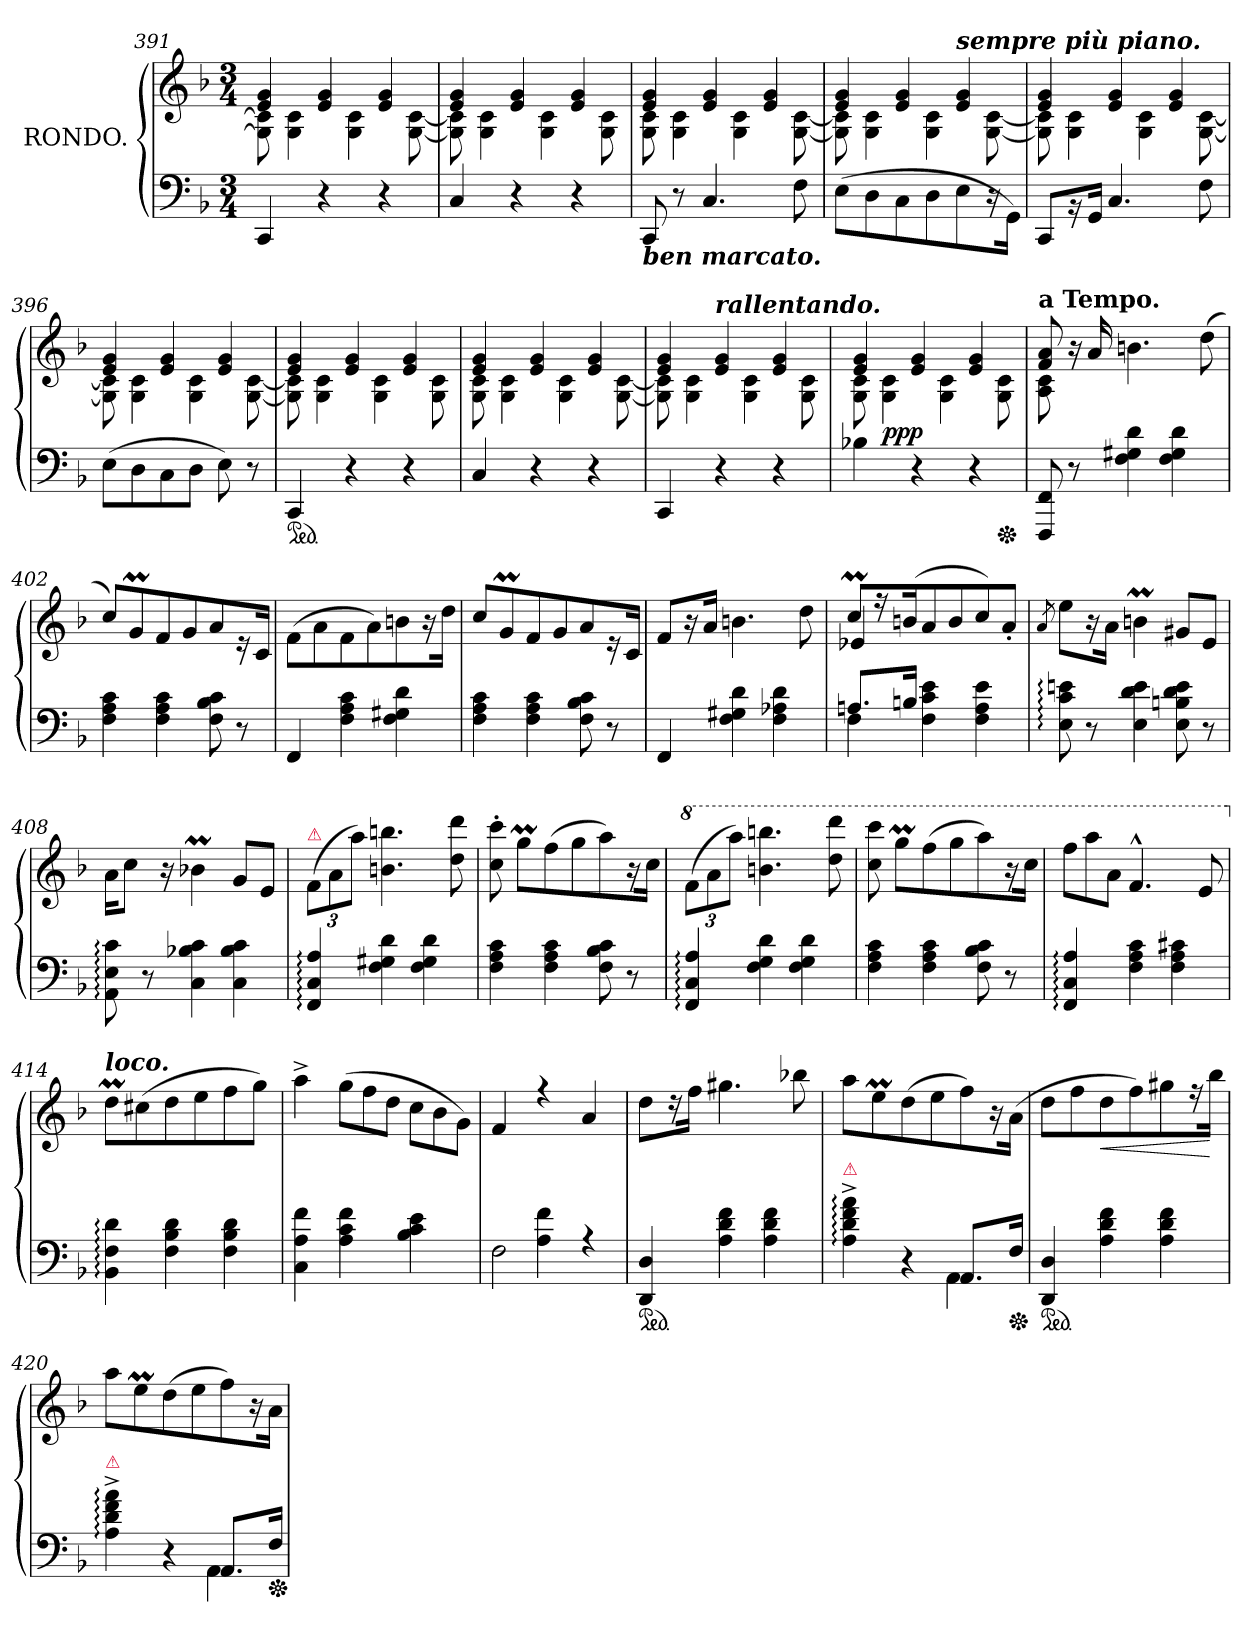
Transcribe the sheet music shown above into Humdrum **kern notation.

**kern	**kern	**dynam
*part1	*part1	*part1
*staff2	*staff1	*staff1/2
*I"RONDO.	*	*
*clefF4	*clefG2	*
*k[b-]	*k[b-]	*
*M3/4	*M3/4	*
=391	=391	=391
*	*^	*
4CC	4e 4g	8G] 8c]	.
.	.	4G 4c	.
4r	4e 4g	.	.
.	.	4G 4c	.
4r	4e 4g	.	.
.	.	[8G [8c	.
=392	=392	=392	=392
4C	4e 4g	8G] 8c]	.
.	.	4G 4c	.
4r	4e 4g	.	.
.	.	4G 4c	.
4r	4e 4g	.	.
.	.	8G 8c	.
=393	=393	=393	=393
!LO:TX:b:Bi:t=ben marcato.	!	!	!
8CC	4e 4g	8G 8c	.
8r	.	4G 4c	.
4.C	4e 4g	.	.
.	.	4G 4c	.
.	4e 4g	.	.
8F	.	[8G [8c	.
=394	=394	=394	=394
(>8E\L	4e 4g	8G] 8c]	.
8D\	.	4G 4c	.
8C\	4e 4g	.	.
8D\	.	4G 4c	.
!	!LO:TX:a:Bi:t=sempre più piano.	!	!
8E\	4e 4g	.	.
16r	.	[8G [8c	.
16GG\Jk)	.	.	.
=395	=395	=395	=395
8CCL	4e 4g	8G] 8c]	.
16rBB	.	4G 4c	.
16GGJk	.	.	.
4.C	4e 4g	.	.
.	.	4G 4c	.
.	4e 4g	.	.
8F	.	[8G [8c	.
=396	=396	=396	=396
(>8EL	4e 4g	8G] 8c]	.
8D	.	4G 4c	.
8C	4e 4g	.	.
8DJ	.	4G 4c	.
8E)	4e 4g	.	.
8r	.	[8G [8c	.
=397	=397	=397	=397
*ped	*	*	*
4CC	4e 4g	8G] 8c]	.
.	.	4G 4c	.
4r	4e 4g	.	.
.	.	4G 4c	.
4r	4e 4g	.	.
.	.	8G 8c	.
=398	=398	=398	=398
4C	4e 4g	8G 8c	.
.	.	4G 4c	.
4r	4e 4g	.	.
.	.	4G 4c	.
4r	4e 4g	.	.
.	.	[8G [8c	.
=399	=399	=399	=399
4CC	4e 4g	8G] 8c]	.
.	.	4G 4c	.
!	!LO:TX:a:Bi:t=rallentando.	!	!
4r	4e 4g	.	.
.	.	4G 4c	.
4r	4e 4g	.	.
.	.	8G 8c	.
=400	=400	=400	=400
4B-X	4e 4g	8G 8c	.
.	.	4G 4c	ppp
4r	4e 4g	.	.
.	.	4G 4c	.
4r	4e 4g	.	.
*Xped	*	*	*
.	.	8G 8c	.
=401	=401	=401	=401
!	!LO:TX:a:B:t=a Tempo.	!	!
8FFF 8FF	8f 8a	8A 8c	.
8r	16r	8ryy	.
.	16a	.	.
4F 4G#X 4d	4.bn\	2ryy	.
4F 4G# 4d	.	.	.
.	(>8dd\	.	.
*	*v	*v	*
=402	=402	=402
4F 4A 4c	8ccL)	.
.	8gM	.
4F 4A 4c	8f	.
.	8g	.
8F 8B- 8c	8a	.
8r	16r	.
.	16cJk	.
=403	=403	=403
4FF	(>8f\L	.
.	8a\	.
4F 4A 4c	8f\	.
.	8a\)	.
4F 4G#X 4d	8bn\	.
.	16r	.
.	16dd\Jk	.
=404	=404	=404
4F 4A 4c	8ccL	.
.	8gM	.
4F 4A 4c	8f	.
.	8g	.
8F 8B- 8c	8a	.
8r	16r	.
.	16cJk	.
=405	=405	=405
4FF	8fL	.
.	16r	.
.	16aJk	.
4F 4G#X 4d	4.bn	.
4F 4A-X 4d	.	.
.	8dd	.
=406	=406	=406
*^	*^	*
8.AnL	4F	8ccML	4e-X/	.
.	.	16r	.	.
16BnJk	.	(>16bnK	.	.
4F 4c 4e	2ryy	8a	2ryy	.
.	.	8b	.	.
4F 4A 4e	.	8cc)	.	.
.	.	8a'>J	.	.
*v	*v	*	*	*
*	*v	*v	*
=407	=407	=407
.	8qa/	.
8E: 8c: 8en:	8eeL	.
8r	16r	.
.	16aJk	.
4E 4d 4e	4bnm	.
8E 8Bn 8d 8e	8g#XL	.
8r	8eJ	.
=408	=408	=408
8AA: 8E: 8c:	16aKL	.
.	8ccJ	.
8r	.	.
.	16r	.
4C 4B-X 4c	4b-XM	.
4C 4B- 4c	8gL	.
.	8eJ	.
=409	=409	=409
!	!LO:TX:a:color=crimson:t=⚠	!
4FF: 4C: 4A:	(>12fL	.
.	12a	.
.	12aaJ)	.
4F 4G#X 4d	4.bn 4.bbn	.
4F 4G# 4d	.	.
.	8dd 8ddd	.
=410	=410	=410
4F 4A 4c	8cc'> 8ccc'>	.
.	8ggML	.
4F 4A 4c	(>8ff	.
.	8gg	.
8F 8B- 8c	8aa)	.
8r	16r	.
.	16ccJk	.
=411	=411	=411
*	*8va	*
4FF: 4C: 4A:	(>12ffL	.
.	12aa	.
.	12aaaJ)	.
4F 4G 4d	4.bbn 4.bbbn	.
4F 4G 4d	.	.
.	8ddd 8dddd	.
=412	=412	=412
4F 4A 4c	8ccc 8cccc	.
.	8gggML	.
4F 4A 4c	(>8fff	.
.	8ggg	.
8F 8B- 8c	8aaa)	.
8r	16r	.
.	16cccJk	.
=413	=413	=413
*	*Xtuplet	*
4FF: 4C: 4A:	12fffL	.
.	12aaa	.
.	12aaJ	.
4F 4A 4c	4.ff^^>	.
4F 4A 4c#X	.	.
.	8ee	.
=414	=414	=414
*	*X8va	*
!	!LO:TX:a:Bi:t=loco.	!
4BB-: 4F: 4d:	8ddML	.
.	(>8cc#X	.
4F 4B- 4d	8dd	.
.	8ee	.
4F 4B- 4d	8ff	.
.	8ggJ)	.
=415	=415	=415
4C 4A 4f	4aa^>	.
4A 4c 4f	(>12ggL	.
.	12ff	.
.	12ddJ	.
4B- 4c 4e	12cc\L	.
.	12b-\	.
.	12g\J)	.
=416	=416	=416
*^	*	*
4ryy	2F	4f	.
4A\ 4f\	.	4rff	.
4rA	4ryy	4a	.
=417	=417	=417	=417
!LO:TX:b:color=crimson:t=⚠	!	!	!
*v	*v	*	*
*ped	*	*
4DD 4D	8ddL	.
.	16rdd	.
.	16ffJk	.
4A 4d 4f	4.gg#X	.
4A 4d 4f	.	.
.	8bb-X	.
=418	=418	=418
*^	*	*
!LO:TX:a:color=crimson:t=⚠	!	!	!
4A:^< 4d:^< 4f:^< 4a:^<	2ryy	8aaL	.
.	.	8eem	.
4r	.	(>8dd	.
.	.	8ee	.
8.AAL	4AA	8ff)	.
.	.	16r	.
*Xped	*	*	*
16FJk	.	(>16aJk	.
*v	*v	*	*
=419	=419	=419
*ped	*	*
4DD 4D	8ddL	.
.	8ff	.
!	!	!LO:HP:b
4A 4d 4f	8dd	<
.	8ff)	.
4A 4d 4f	8gg#X	.
.	16r	.
.	16bb-Jk	[
=420	=420	=420
*^	*	*
!LO:TX:a:color=crimson:t=⚠	!	!	!
4A:^< 4d:^< 4f:^< 4a:^<	2ryy	8aaL	.
.	.	8eem	.
4r	.	(>8dd	.
.	.	8ee	.
8.AAL	4AA	8ff)	.
.	.	16r	.
*Xped	*	*	*
16FJk	.	16aJk	.
*v	*v	*	*
=	=	=
*-	*-	*-
